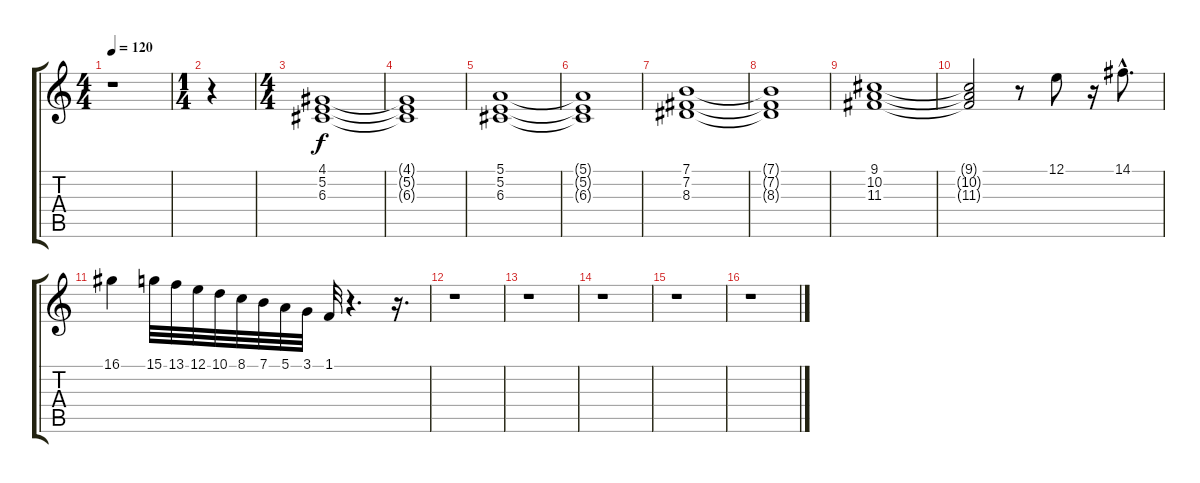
\track "" {instrument percussiveorgan}
\staff {score tabs}
\tuning (E4 B3 G3 D3 A2 E2) {hide}
\ts (4 4)
\tempo 120
\clef g2
\ks c
r.1{dy f instrument percussiveorgan} |
\ts (1 4)
r.4 |
\ts (4 4)
(4.1 5.2 6.3).1 |
(4.1{t} 5.2{t} 6.3{t}).1 |
(5.1 5.2 6.3).1 |
(5.1{t} 5.2{t} 6.3{t}).1 |
(7.1 7.2 8.3).1 |
(7.1{t} 7.2{t} 8.3{t}).1 |
(9.1 10.2 11.3).1 |
(9.1{t} 10.2{t} 11.3{t}).2 r.8 12.1.8 r.16 14.1{hac}.8{d} |
16.1.4 15.1.32 13.1.32 12.1.32 10.1.32 8.1.32 7.1.32 5.1.32 3.1.32 1.1.32 r.4{d} r.16{d} |
r.1 |
r.1 |
r.1 |
r.1 |
r.1
